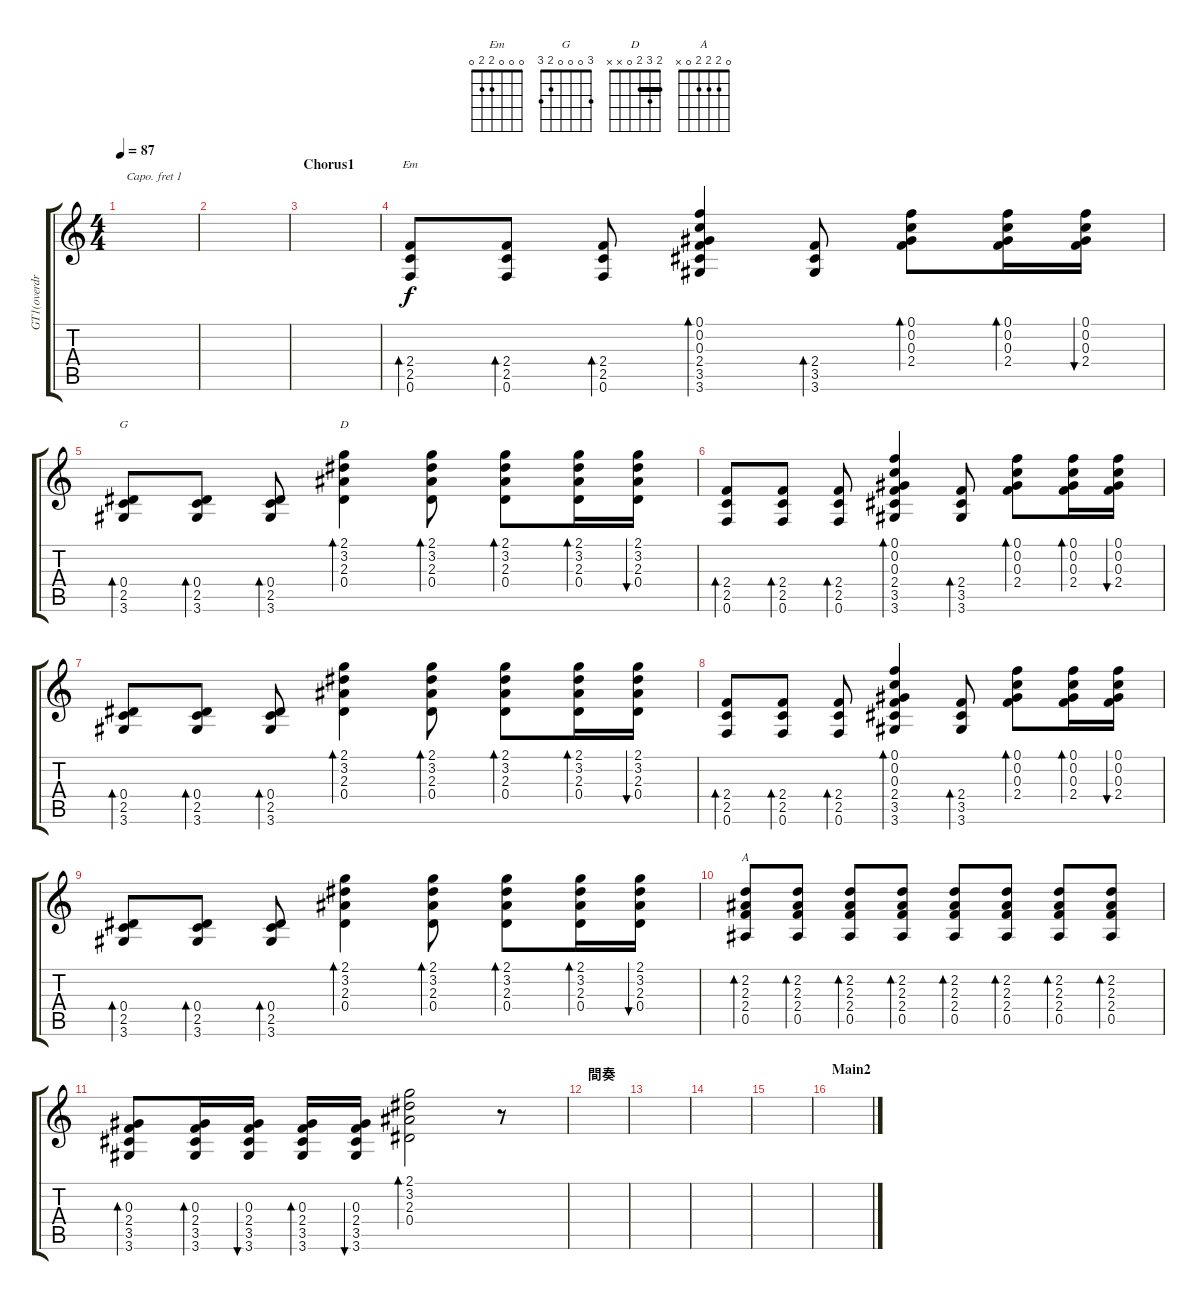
\track ("GT1(overdrive)" "GT1(overdr") {instrument overdrivenguitar}
\staff {score tabs}
\capo 1
\tuning (E4 B3 G3 D3 A2 E2) {hide}
\chord ("Em" 0 0 0 2 2 0)
\chord ("G" 3 0 0 0 2 3)
\chord ("D" 2 3 2 0 x x) {barre 2}
\chord ("A" 0 2 2 2 0 x)
\ts (4 4)
\tempo 87
\clef g2
\ks c
|
|
\section ("" "Chorus1")
|
(2.4 2.5 0.6).8{bd 60 ch "Em"} (2.4 2.5 0.6).8{bd 60} (2.4 2.5 0.6).8{bd 60} (0.1 0.2 0.3 2.4 3.5 3.6).4{bd 60} (2.4 3.5 3.6).8{bd 60} (0.1 0.2 0.3 2.4).8{bd 60} (0.1 0.2 0.3 2.4).16{bd 60} (0.1 0.2 0.3 2.4).16{bu 60} |
(0.4 2.5 3.6).8{bd 60 ch "G"} (0.4 2.5 3.6).8{bd 60} (0.4 2.5 3.6).8{bd 60} (2.1 3.2 2.3 0.4).4{bd 60 ch "D"} (2.1 3.2 2.3 0.4).8{bd 60} (2.1 3.2 2.3 0.4).8{bd 60} (2.1 3.2 2.3 0.4).16{bd 60} (2.1 3.2 2.3 0.4).16{bu 60} |
(2.4 2.5 0.6).8{bd 60} (2.4 2.5 0.6).8{bd 60} (2.4 2.5 0.6).8{bd 60} (0.1 0.2 0.3 2.4 3.5 3.6).4{bd 60} (2.4 3.5 3.6).8{bd 60} (0.1 0.2 0.3 2.4).8{bd 60} (0.1 0.2 0.3 2.4).16{bd 60} (0.1 0.2 0.3 2.4).16{bu 60} |
(0.4 2.5 3.6).8{bd 60} (0.4 2.5 3.6).8{bd 60} (0.4 2.5 3.6).8{bd 60} (2.1 3.2 2.3 0.4).4{bd 60} (2.1 3.2 2.3 0.4).8{bd 60} (2.1 3.2 2.3 0.4).8{bd 60} (2.1 3.2 2.3 0.4).16{bd 60} (2.1 3.2 2.3 0.4).16{bu 60} |
(2.4 2.5 0.6).8{bd 60} (2.4 2.5 0.6).8{bd 60} (2.4 2.5 0.6).8{bd 60} (0.1 0.2 0.3 2.4 3.5 3.6).4{bd 60} (2.4 3.5 3.6).8{bd 60} (0.1 0.2 0.3 2.4).8{bd 60} (0.1 0.2 0.3 2.4).16{bd 60} (0.1 0.2 0.3 2.4).16{bu 60} |
(0.4 2.5 3.6).8{bd 60} (0.4 2.5 3.6).8{bd 60} (0.4 2.5 3.6).8{bd 60} (2.1 3.2 2.3 0.4).4{bd 60} (2.1 3.2 2.3 0.4).8{bd 60} (2.1 3.2 2.3 0.4).8{bd 60} (2.1 3.2 2.3 0.4).16{bd 60} (2.1 3.2 2.3 0.4).16{bu 60} |
(2.2 2.3 2.4 0.5).8{bd 60 ch "A"} (2.2 2.3 2.4 0.5).8{bd 60} (2.2 2.3 2.4 0.5).8{bd 60} (2.2 2.3 2.4 0.5).8{bd 60} (2.2 2.3 2.4 0.5).8{bd 60} (2.2 2.3 2.4 0.5).8{bd 60} (2.2 2.3 2.4 0.5).8{bd 60} (2.2 2.3 2.4 0.5).8{bd 60} |
(0.3 2.4 3.5 3.6).8{bd 60} (0.3 2.4 3.5 3.6).16{bd 60} (0.3 2.4 3.5 3.6).16{bu 60} (0.3 2.4 3.5 3.6).16{bd 60} (0.3 2.4 3.5 3.6).16{bu 60} (2.1 3.2 2.3 0.4).2{bd 60} r.8 |
\section ("" "間奏")
|
|
|
|
\section ("" "Main2")
